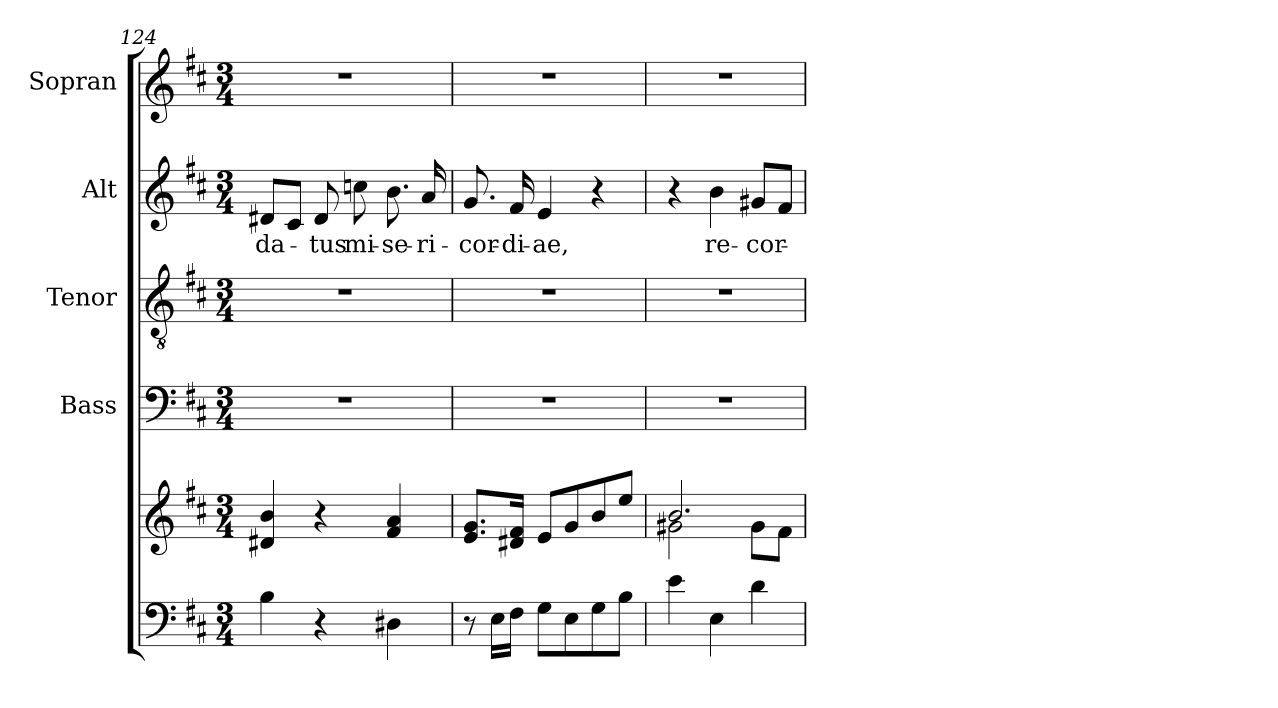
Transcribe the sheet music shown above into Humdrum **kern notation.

**kern	**kern	**kern	**kern	**kern	**text	**kern
*part5	*part5	*part4	*part3	*part2	*part2	*part1
*staff6	*staff5	*staff4	*staff3	*staff2	*staff2	*staff1
*	*	*I"Bass	*I"Tenor	*I"Alt	*	*I"Sopran
*	*	*I'B.	*I'T.	*I'A.	*	*I'S.
*clefF4	*clefG2	*clefF4	*clefGv2	*clefG2	*	*clefG2
*k[f#c#]	*k[f#c#]	*k[f#c#]	*k[f#c#]	*k[f#c#]	*	*k[f#c#]
*D:	*D:	*D:	*D:	*D:	*	*D:
*M3/4	*M3/4	*M3/4	*M3/4	*M3/4	*	*M3/4
=124	=124	=124	=124	=124	=124	=124
!	!	!	!	!	!LO:LY:b	!
4B\	4d#X/ 4b/	2.r	2.r	8d#X/L	-da-	2.r
.	.	.	.	8c#/J	.	.
!	!	!	!	!	!LO:LY:b	!
4r	4r	.	.	8d#/	-tus	.
!	!	!	!	!	!LO:LY:b	!
.	.	.	.	8ccn\	mi-	.
!	!	!	!	!	!LO:LY:b	!
4D#X\	4f#/ 4a/	.	.	8.b\	-se-	.
!	!	!	!	!	!LO:LY:b	!
.	.	.	.	16a/	-ri-	.
!!LO:LB:g=z
=125	=125	=125	=125	=125	=125	=125
!	!	!	!	!	!LO:LY:b	!
8r	8.e/ 8.g/L	2.r	2.r	8.g/	-cor-	2.r
16E\LL	.	.	.	.	.	.
!	!	!	!	!	!LO:LY:b	!
16F#\JJ	16d#X/ 16f#/Jk	.	.	16f#/	-di-	.
!	!	!	!	!	!LO:LY:b	!
8G\L	8e/L	.	.	4e/	-ae,	.
8E\	8g/	.	.	.	.	.
8G\	8b/	.	.	4r	.	.
8B\J	8ee/J	.	.	.	.	.
=126	=126	=126	=126	=126	=126	=126
*	*^	*	*	*	*	*
4e\	2.b/	2g#X\	2.r	2.r	4r	.	2.r
!	!	!	!	!	!	!LO:LY:b	!
4E\	.	.	.	.	4b\	re-	.
!	!	!	!	!	!	!LO:LY:b	!
4d\	.	8g#\L	.	.	8g#X/L	-cor-	.
.	.	8f#\J	.	.	8f#/J	.	.
*	*v	*v	*	*	*	*	*
=	=	=	=	=	=	=
*-	*-	*-	*-	*-	*-	*-
